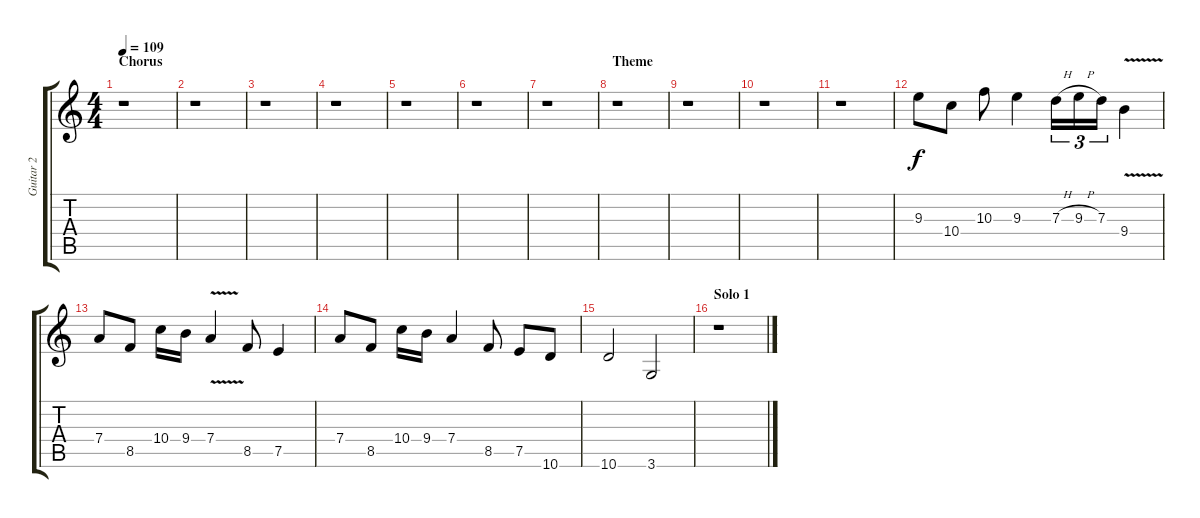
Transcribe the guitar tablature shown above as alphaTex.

\track ("Guitar 2" "Guitar 2") {instrument electricguitarjazz}
\staff {score tabs}
\tuning (E4 B3 G3 D3 A2 E2) {hide}
\ts (4 4)
\section ("" "Chorus")
\tempo 109
\clef g2
\ks c
r.1{dy f} |
r.1 |
r.1 |
r.1 |
r.1 |
r.1 |
r.1 |
\section ("" "Theme")
r.1 |
r.1 |
r.1 |
r.1 |
9.3.8{instrument distortionguitar} 10.4.8 10.3.8 9.3.4 7.3{h}.16{tu (3 2)} 9.3{h}.16{tu (3 2)} 7.3.16{tu (3 2)} 9.4{v}.4 |
7.4.8 8.5.8 10.4.16 9.4.16 7.4{v}.4 8.5.8 7.5.4 |
7.4.8 8.5.8 10.4.16 9.4.16 7.4.4 8.5.8 7.5.8 10.6.8 |
10.6.2 3.6.2 |
\section ("" "Solo 1")
r.1
